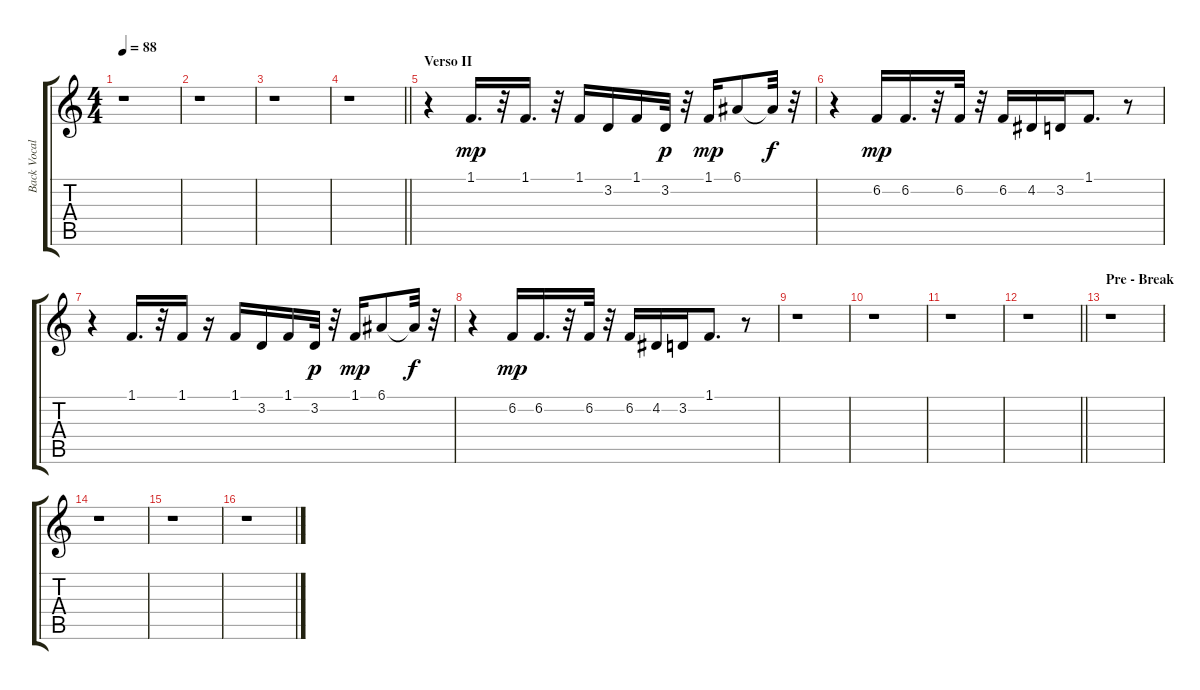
\track ("Back Vocals" "Back Vocal") {instrument flute}
\staff {score tabs}
\tuning (E4 B3 G3 D3 A2 E2) {hide}
\ts (4 4)
\tempo 88
\clef g2
\ks c
r.1{dy mp} |
r.1 |
r.1 |
\barLineRight lightlight
r.1 |
\section ("" "Verso II")
r.4 1.1.16{d} r.32 1.1.16{d} r.32 1.1.16 3.2.16 1.1.16 3.2.32{dy p} r.32 1.1.16{dy mp} 6.1.8 6.1{t}.32{dy f} r.32 |
r.4 6.2.16{dy mp} 6.2.16{d} r.32 6.2.32 r.32 6.2.16 4.2.16 3.2.16 1.1.8{d} r.8 |
r.4 1.1.16{d} r.32 1.1.16 r.16 1.1.16 3.2.16 1.1.16 3.2.32{dy p} r.32 1.1.16{dy mp} 6.1.8 6.1{t}.32{dy f} r.32 |
r.4 6.2.16{dy mp} 6.2.16{d} r.32 6.2.32 r.32 6.2.16 4.2.16 3.2.16 1.1.8{d} r.8 |
r.1 |
r.1 |
r.1 |
\barLineRight lightlight
r.1 |
\section ("" "Pre - Break")
r.1 |
r.1 |
r.1 |
r.1
